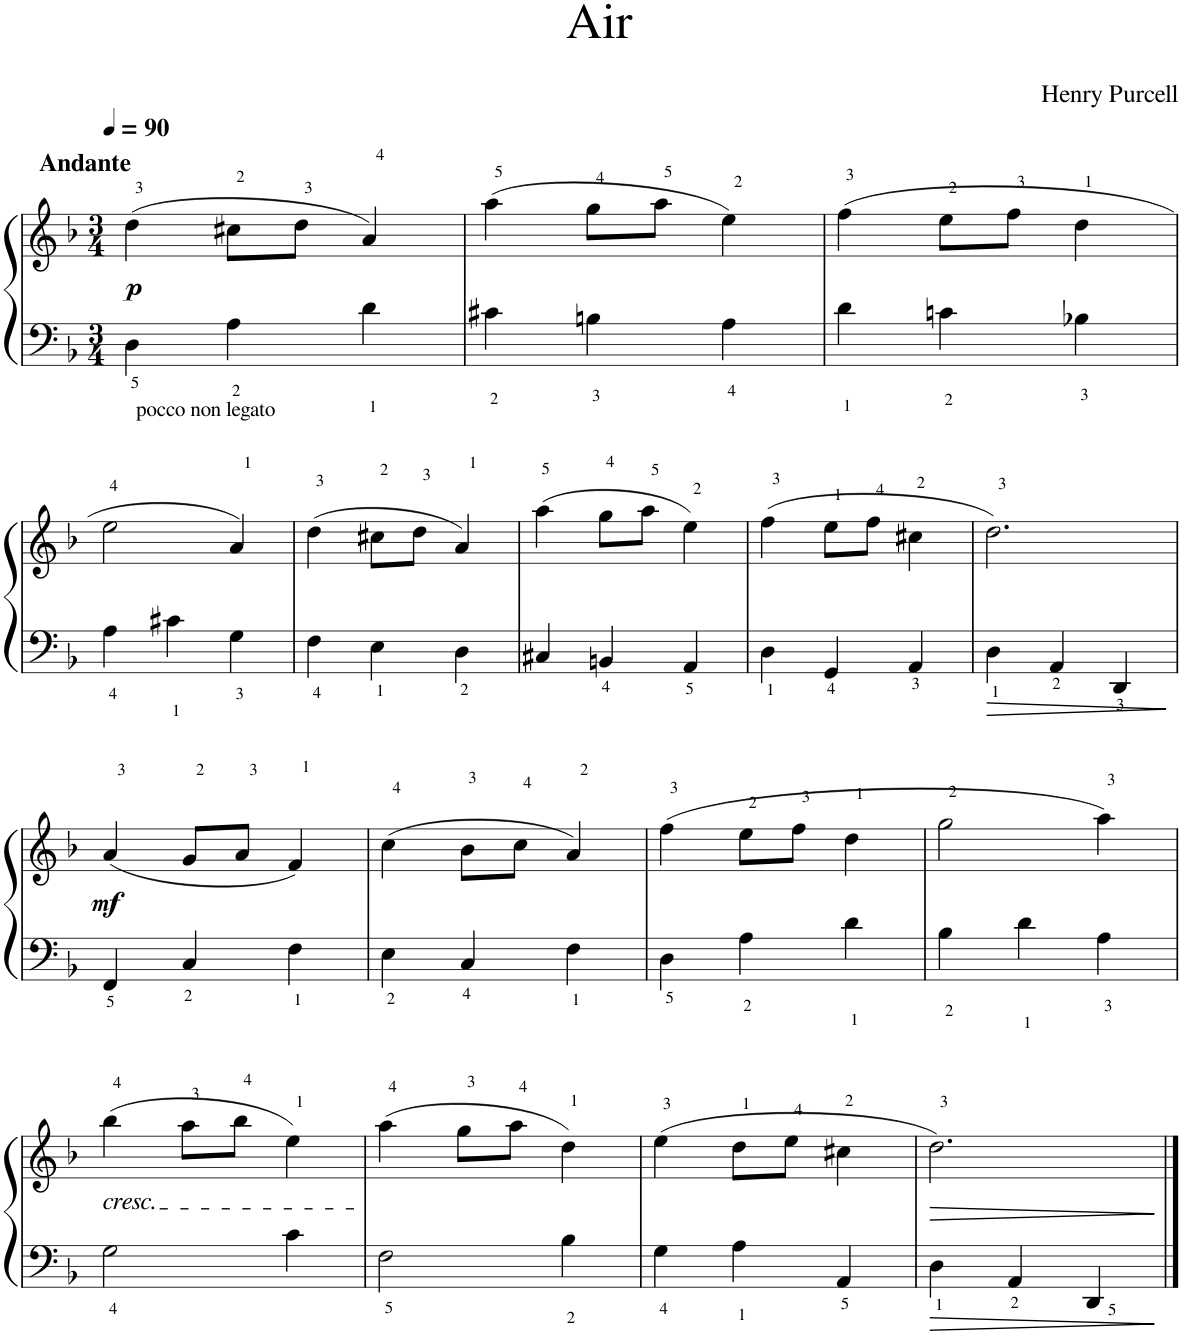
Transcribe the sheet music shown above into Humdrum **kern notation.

**kern	**kern	**dynam
*part1	*part1	*part1
*staff2	*staff1	*staff1/2
*I"Piano	*	*
*I'Pno.	*	*
*clefF4	*clefG2	*
*k[b-]	*k[b-]	*
*M3/4	*M3/4	*
*MM90	*MM90	*
=1	=1	=1
!	!LO:TX:a:B:t=Andante	!
!LO:TX:b:t=pocco non legato	!	!
!	!	!LO:DY:b
4D\	(4dd\	p
4A\	8cc#X\L	.
.	8dd\J	.
4d\	4a/)	.
=2	=2	=2
4c#X\	(4aa\	.
4Bn\	8gg\L	.
.	8aa\J	.
4A\	4ee\)	.
=3	=3	=3
4d\	(4ff\	.
4cn\	8ee\L	.
.	8ff\J	.
4B-X\	4dd\	.
!!LO:LB:g=z
=4	=4	=4
4A\	2ee\	.
4c#X\	.	.
4G\	4a/)	.
=5	=5	=5
4F\	(4dd\	.
4E\	8cc#X\L	.
.	8dd\J	.
4D\	4a/)	.
=6	=6	=6
4C#X/	(4aa\	.
4BBn/	8gg\L	.
.	8aa\J	.
4AA/	4ee\)	.
=7	=7	=7
4D\	(4ff\	.
4GG/	8ee\L	.
.	8ff\J	.
4AA/	4cc#X\	.
=8	=8	=8
4D\	2.dd\)	.
4AA/	.	.
4DD/	.	.
!!LO:LB:g=z
=9	=9	=9
!	!	!LO:DY:b
4FF/	(4a/	mf
4C/	8g/L	.
.	8a/J	.
4F\	4f/)	.
=10	=10	=10
4E\	(4cc\	.
4C/	8b-\L	.
.	8cc\J	.
4F\	4a/)	.
=11	=11	=11
4D\	(4ff\	.
4A\	8ee\L	.
.	8ff\J	.
4d\	4dd\	.
=12	=12	=12
4B-\	2gg\	.
4d\	.	.
4A\	4aa\)	.
!!LO:LB:g=z
=13	=13	=13
!	!LO:TX:b:i:t=cresc.	!
2G\	(4bb-\	.
.	8aa\L	.
.	8bb-\J	.
4c\	4ee\)	.
=14	=14	=14
2F\	(4aa\	.
.	8gg\L	.
.	8aa\J	.
4B-\	4dd\)	.
=15	=15	=15
4G\	(4ee\	.
4A\	8dd\L	.
.	8ee\J	.
4AA/	4cc#X\	.
=16	=16	=16
!	!	!LO:HP:b
4D\	2.dd\)	>
4AA/	.	.
4DD/	.	.
.	.	]
==	==	==
*-	*-	*-
